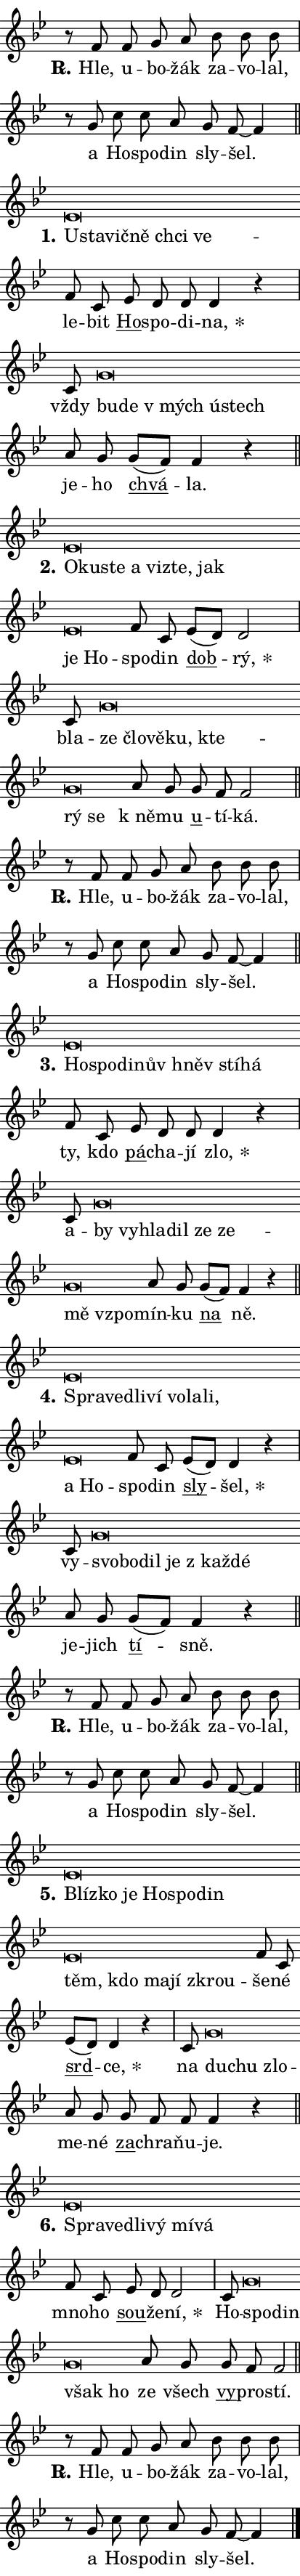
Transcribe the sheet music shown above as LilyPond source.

\version "2.24.0"
\header { tagline = "" }
\paper {
  indent = 0\cm
  top-margin = 0\cm
  right-margin = 0\cm
  bottom-margin = 0\cm
  left-margin = 0\cm
  paper-width = 7\cm
  page-breaking = #ly:one-page-breaking
  system-system-spacing.basic-distance = #11
  score-system-spacing.basic-distance = #11
  ragged-last = ##f
}


%% Author: Thomas Morley
%% https://lists.gnu.org/archive/html/lilypond-user/2020-05/msg00002.html
#(define (line-position grob)
"Returns position of @var[grob} in current system:
   @code{'start}, if at first time-step
   @code{'end}, if at last time-step
   @code{'middle} otherwise
"
  (let* ((col (ly:item-get-column grob))
         (ln (ly:grob-object col 'left-neighbor))
         (rn (ly:grob-object col 'right-neighbor))
         (col-to-check-left (if (ly:grob? ln) ln col))
         (col-to-check-right (if (ly:grob? rn) rn col))
         (break-dir-left
           (and
             (ly:grob-property col-to-check-left 'non-musical #f)
             (ly:item-break-dir col-to-check-left)))
         (break-dir-right
           (and
             (ly:grob-property col-to-check-right 'non-musical #f)
             (ly:item-break-dir col-to-check-right))))
        (cond ((eqv? 1 break-dir-left) 'start)
              ((eqv? -1 break-dir-right) 'end)
              (else 'middle))))

#(define (tranparent-at-line-position vctor)
  (lambda (grob)
  "Relying on @code{line-position} select the relevant enry from @var{vctor}.
Used to determine transparency,"
    (case (line-position grob)
      ((end) (not (vector-ref vctor 0)))
      ((middle) (not (vector-ref vctor 1)))
      ((start) (not (vector-ref vctor 2))))))

noteHeadBreakVisibility =
#(define-music-function (break-visibility)(vector?)
"Makes @code{NoteHead}s transparent relying on @var{break-visibility}"
#{
  \override NoteHead.transparent =
    #(tranparent-at-line-position break-visibility)
#})

#(define delete-ledgers-for-transparent-note-heads
  (lambda (grob)
    "Reads whether a @code{NoteHead} is transparent.
If so this @code{NoteHead} is removed from @code{'note-heads} from
@var{grob}, which is supposed to be @code{LedgerLineSpanner}.
As a result ledgers are not printed for this @code{NoteHead}"
    (let* ((nhds-array (ly:grob-object grob 'note-heads))
           (nhds-list
             (if (ly:grob-array? nhds-array)
                 (ly:grob-array->list nhds-array)
                 '()))
           ;; Relies on the transparent-property being done before
           ;; Staff.LedgerLineSpanner.after-line-breaking is executed.
           ;; This is fragile ...
           (to-keep
             (remove
               (lambda (nhd)
                 (ly:grob-property nhd 'transparent #f))
               nhds-list)))
      ;; TODO find a better method to iterate over grob-arrays, similiar
      ;; to filter/remove etc for lists
      ;; For now rebuilt from scratch
      (set! (ly:grob-object grob 'note-heads)  '())
      (for-each
        (lambda (nhd)
          (ly:pointer-group-interface::add-grob grob 'note-heads nhd))
        to-keep))))

hideNotes = {
  \noteHeadBreakVisibility #begin-of-line-visible
}
unHideNotes = {
  \noteHeadBreakVisibility #all-visible
}

% work-around for resetting accidentals
% https://lilypond.org/doc/v2.23/Documentation/notation/displaying-rhythms#unmetered-music
cadenzaMeasure = {
  \cadenzaOff
  \partial 1024 s1024
  \cadenzaOn
}

#(define-markup-command (accent layout props text) (markup?)
  "Underline accented syllable"
  (interpret-markup layout props
    #{\markup \override #'(offset . 4.3) \underline { #text }#}))

responsum = \markup \concat {
  "R" \hspace #-1.05 \path #0.1 #'((moveto 0 0.07) (lineto 0.9 0.8)) \hspace #0.05 "."
}

\layout {
    \context {
        \Staff
        \remove "Time_signature_engraver"
        \override LedgerLineSpanner.after-line-breaking = #delete-ledgers-for-transparent-note-heads
    }
    \context {
        \Voice {
            \override NoteHead.output-attributes = #'((class . "notehead"))
            \override Hairpin.height = #0.55
        }
    }
    \context {
        \Lyrics {
            \override StanzaNumber.output-attributes = #'((class . "stanzanumber"))
            \override LyricSpace.minimum-distance = #0.9
            \override LyricText.font-name = #"TeX Gyre Schola"
            \override LyricText.font-size = 1
            \override StanzaNumber.font-name = #"TeX Gyre Schola Bold"
            \override StanzaNumber.font-size = 1
        }
    }
}

% magnetic-lyrics.ily
%
%   written by
%     Jean Abou Samra <jean@abou-samra.fr>
%     Werner Lemberg <wl@gnu.org>
%
%   adapted by
%     Jiri Hon <jiri.hon@gmail.com>
%
% Version 2022-Apr-15

% https://www.mail-archive.com/lilypond-user@gnu.org/msg149350.html

#(define (Left_hyphen_pointer_engraver context)
   "Collect syllable-hyphen-syllable occurrences in lyrics and store
them in properties.  This engraver only looks to the left.  For
example, if the lyrics input is @code{foo -- bar}, it does the
following.

@itemize @bullet
@item
Set the @code{text} property of the @code{LyricHyphen} grob between
@q{foo} and @q{bar} to @code{foo}.

@item
Set the @code{left-hyphen} property of the @code{LyricText} grob with
text @q{foo} to the @code{LyricHyphen} grob between @q{foo} and
@q{bar}.
@end itemize

Use this auxiliary engraver in combination with the
@code{lyric-@/text::@/apply-@/magnetic-@/offset!} hook."
   (let ((hyphen #f)
         (text #f))
     (make-engraver
      (acknowledgers
       ((lyric-syllable-interface engraver grob source-engraver)
        (set! text grob)))
      (end-acknowledgers
       ((lyric-hyphen-interface engraver grob source-engraver)
        ;(when (not (grob::has-interface grob 'lyric-space-interface))
          (set! hyphen grob)));)
      ((stop-translation-timestep engraver)
       (when (and text hyphen)
         (ly:grob-set-object! text 'left-hyphen hyphen))
       (set! text #f)
       (set! hyphen #f)))))

#(define (lyric-text::apply-magnetic-offset! grob)
   "If the space between two syllables is less than the value in
property @code{LyricText@/.details@/.squash-threshold}, move the right
syllable to the left so that it gets concatenated with the left
syllable.

Use this function as a hook for
@code{LyricText@/.after-@/line-@/breaking} if the
@code{Left_@/hyphen_@/pointer_@/engraver} is active."
   (let ((hyphen (ly:grob-object grob 'left-hyphen #f)))
     (when hyphen
       (let ((left-text (ly:spanner-bound hyphen LEFT)))
         (when (grob::has-interface left-text 'lyric-syllable-interface)
           (let* ((common (ly:grob-common-refpoint grob left-text X))
                  (this-x-ext (ly:grob-extent grob common X))
                  (left-x-ext
                   (begin
                     ;; Trigger magnetism for left-text.
                     (ly:grob-property left-text 'after-line-breaking)
                     (ly:grob-extent left-text common X)))
                  ;; `delta` is the gap width between two syllables.
                  (delta (- (interval-start this-x-ext)
                            (interval-end left-x-ext)))
                  (details (ly:grob-property grob 'details))
                  (threshold (assoc-get 'squash-threshold details 0.2)))
             (when (< delta threshold)
               (let* (;; We have to manipulate the input text so that
                      ;; ligatures crossing syllable boundaries are not
                      ;; disabled.  For languages based on the Latin
                      ;; script this is essentially a beautification.
                      ;; However, for non-Western scripts it can be a
                      ;; necessity.
                      (lt (ly:grob-property left-text 'text))
                      (rt (ly:grob-property grob 'text))
                      (is-space (grob::has-interface hyphen 'lyric-space-interface))
                      (space (if is-space " " ""))
                      (space-markup (grob-interpret-markup grob " "))
                      (space-size (interval-length (ly:stencil-extent space-markup X)))
                      (extra-delta (if is-space space-size 0))
                      ;; Append new syllable.
                      (ltrt-space (if (and (string? lt) (string? rt))
                                (string-append lt space rt)
                                (make-concat-markup (list lt space rt))))
                      ;; Right-align `ltrt` to the right side.
                      (ltrt-space-markup (grob-interpret-markup
                               grob
                               (make-translate-markup
                                (cons (interval-length this-x-ext) 0)
                                (make-right-align-markup ltrt-space)))))
                 (begin
                   ;; Don't print `left-text`.
                   (ly:grob-set-property! left-text 'stencil #f)
                   ;; Set text and stencil (which holds all collected
                   ;; syllables so far) and shift it to the left.
                   (ly:grob-set-property! grob 'text ltrt-space)
                   (ly:grob-set-property! grob 'stencil ltrt-space-markup)
                   (ly:grob-translate-axis! grob (- (- delta extra-delta)) X))))))))))


#(define (lyric-hyphen::displace-bounds-first grob)
   ;; Make very sure this callback isn't triggered too early.
   (let ((left (ly:spanner-bound grob LEFT))
         (right (ly:spanner-bound grob RIGHT)))
     (ly:grob-property left 'after-line-breaking)
     (ly:grob-property right 'after-line-breaking)
     (ly:lyric-hyphen::print grob)))

squashThreshold = #0.4

\layout {
  \context {
    \Lyrics
    \consists #Left_hyphen_pointer_engraver
    \override LyricText.after-line-breaking =
      #lyric-text::apply-magnetic-offset!
    \override LyricHyphen.stencil = #lyric-hyphen::displace-bounds-first
    \override LyricText.details.squash-threshold = \squashThreshold
    \override LyricHyphen.minimum-distance = 0
    \override LyricHyphen.minimum-length = \squashThreshold
  }
}

squash = \override LyricText.details.squash-threshold = 9999
unSquash = \override LyricText.details.squash-threshold = \squashThreshold

left = \override LyricText.self-alignment-X = #LEFT
unLeft = \revert LyricText.self-alignment-X

starOffset = #(lambda (grob) 
                (let ((x_offset (ly:self-alignment-interface::aligned-on-x-parent grob)))
                  (if (= x_offset 0) 0 (+ x_offset 1.2))))

star = #(define-music-function (syllable)(string?)
"Append star separator at the end of a syllable"
#{
  \once \override LyricText.X-offset = #starOffset
  \lyricmode { \markup {
    #syllable
    \override #'((font-name . "TeX Gyre Schola Bold")) \hspace #0.2 \lower #0.65 \larger "*"
  } }
#})

starAccent = #(define-music-function (syllable)(string?)
"Append star separator at the end of a syllable and make accent"
#{
  \once \override LyricText.X-offset = #starOffset
  \lyricmode { \markup {
    \accent #syllable
    \override #'((font-name . "TeX Gyre Schola Bold")) \hspace #0.2 \lower #0.65 \larger "*"
  } }
#})

breath = #(define-music-function (syllable)(string?)
"Append breathing indicator at the end of a syllable"
#{
  \lyricmode { \markup { #syllable "+" } }
#})

optionalBreath = #(define-music-function (syllable)(string?)
"Append optional breathing indicator at the end of a syllable"
#{
  \lyricmode { \markup { #syllable "(+)" } }
#})


\score {
    <<
        \new Voice = "melody" { \cadenzaOn \key bes \major \relative { r8 f' f g a bes bes bes \cadenzaMeasure \bar "|" r g c c a g f~ f4 \cadenzaMeasure \bar "||" \break } }
        \new Lyrics \lyricsto "melody" { \lyricmode { \set stanza = \responsum
Hle, u -- bo -- žák za -- vo -- lal, a Ho -- spo -- din sly -- šel. } }
    >>
    \layout {}
}

\score {
    <<
        \new Voice = "melody" { \cadenzaOn \key bes \major \relative { es'\breve*1/16 \hideNotes \breve*1/16 \bar "" \breve*1/16 \bar "" \breve*1/16 \bar "" \breve*1/16 \breve*1/16 \bar "" \unHideNotes f8 c \bar "" es d d d4 r \cadenzaMeasure \bar "|" c8 g'\breve*1/16 \hideNotes \breve*1/16 \bar "" \breve*1/16 \bar "" \breve*1/16 \breve*1/16 \bar "" \unHideNotes a8 g \bar "" g[( f)] f4 r \cadenzaMeasure \bar "||" \break } }
        \new Lyrics \lyricsto "melody" { \lyricmode { \set stanza = "1."
\left U -- \squash sta -- vič -- ně chci ve -- \unLeft \unSquash le -- bit \markup \accent Ho -- spo -- di -- \star na, vždy \left bu -- \squash de "v mých" ú -- stech \unLeft \unSquash je -- ho \markup \accent chvá -- la. } }
    >>
    \layout {}
}

\score {
    <<
        \new Voice = "melody" { \cadenzaOn \key bes \major \relative { es'\breve*1/16 \hideNotes \breve*1/16 \bar "" \breve*1/16 \bar "" \breve*1/16 \bar "" \breve*1/16 \bar "" \breve*1/16 \bar "" \breve*1/16 \bar "" \breve*1/16 \breve*1/16 \bar "" \unHideNotes f8 c \bar "" es[( d)] d2 \cadenzaMeasure \bar "|" c8 g'\breve*1/16 \hideNotes \breve*1/16 \bar "" \breve*1/16 \bar "" \breve*1/16 \bar "" \breve*1/16 \bar "" \breve*1/16 \breve*1/16 \bar "" \unHideNotes a8 g \bar "" g f f2 \cadenzaMeasure \bar "||" \break } }
        \new Lyrics \lyricsto "melody" { \lyricmode { \set stanza = "2."
\left O -- \squash ku -- ste a vi -- zte, jak je Ho -- \unLeft \unSquash spo -- din \markup \accent dob -- \star rý, bla -- \left ze \squash člo -- vě -- ku, kte -- rý se \unLeft \unSquash "k ně" -- mu \markup \accent u -- tí -- ká. } }
    >>
    \layout {}
}

\score {
    <<
        \new Voice = "melody" { \cadenzaOn \key bes \major \relative { r8 f' f g a bes bes bes \cadenzaMeasure \bar "|" r g c c a g f~ f4 \cadenzaMeasure \bar "||" \break } }
        \new Lyrics \lyricsto "melody" { \lyricmode { \set stanza = \responsum
Hle, u -- bo -- žák za -- vo -- lal, a Ho -- spo -- din sly -- šel. } }
    >>
    \layout {}
}

\score {
    <<
        \new Voice = "melody" { \cadenzaOn \key bes \major \relative { es'\breve*1/16 \hideNotes \breve*1/16 \bar "" \breve*1/16 \bar "" \breve*1/16 \bar "" \breve*1/16 \bar "" \breve*1/16 \breve*1/16 \bar "" \unHideNotes f8 c \bar "" es d d d4 r \cadenzaMeasure \bar "|" c8 g'\breve*1/16 \hideNotes \breve*1/16 \bar "" \breve*1/16 \bar "" \breve*1/16 \bar "" \breve*1/16 \bar "" \breve*1/16 \bar "" \breve*1/16 \breve*1/16 \bar "" \unHideNotes a8 g \bar "" g[( f)] f4 r \cadenzaMeasure \bar "||" \break } }
        \new Lyrics \lyricsto "melody" { \lyricmode { \set stanza = "3."
\left Ho -- \squash spo -- di -- nův hněv stí -- há \unLeft \unSquash ty, kdo \markup \accent pá -- cha -- jí \star zlo, a -- \left by \squash vy -- hla -- dil ze ze -- mě vzpo -- \unLeft \unSquash mín -- ku \markup \accent na ně. } }
    >>
    \layout {}
}

\score {
    <<
        \new Voice = "melody" { \cadenzaOn \key bes \major \relative { es'\breve*1/16 \hideNotes \breve*1/16 \bar "" \breve*1/16 \bar "" \breve*1/16 \bar "" \breve*1/16 \bar "" \breve*1/16 \bar "" \breve*1/16 \bar "" \breve*1/16 \breve*1/16 \bar "" \unHideNotes f8 c \bar "" es[( d)] d4 r \cadenzaMeasure \bar "|" c8 g'\breve*1/16 \hideNotes \breve*1/16 \bar "" \breve*1/16 \bar "" \breve*1/16 \bar "" \breve*1/16 \breve*1/16 \bar "" \unHideNotes a8 g \bar "" g[( f)] f4 r \cadenzaMeasure \bar "||" \break } }
        \new Lyrics \lyricsto "melody" { \lyricmode { \set stanza = "4."
\left Spra -- \squash ve -- dli -- ví vo -- la -- li, a Ho -- \unLeft \unSquash spo -- din \markup \accent sly -- \star šel, vy -- \left svo -- \squash bo -- dil je "z kaž" -- dé \unLeft \unSquash je -- jich \markup \accent tí -- sně. } }
    >>
    \layout {}
}

\score {
    <<
        \new Voice = "melody" { \cadenzaOn \key bes \major \relative { r8 f' f g a bes bes bes \cadenzaMeasure \bar "|" r g c c a g f~ f4 \cadenzaMeasure \bar "||" \break } }
        \new Lyrics \lyricsto "melody" { \lyricmode { \set stanza = \responsum
Hle, u -- bo -- žák za -- vo -- lal, a Ho -- spo -- din sly -- šel. } }
    >>
    \layout {}
}

\score {
    <<
        \new Voice = "melody" { \cadenzaOn \key bes \major \relative { es'\breve*1/16 \hideNotes \breve*1/16 \bar "" \breve*1/16 \bar "" \breve*1/16 \bar "" \breve*1/16 \bar "" \breve*1/16 \bar "" \breve*1/16 \bar "" \breve*1/16 \bar "" \breve*1/16 \bar "" \breve*1/16 \breve*1/16 \bar "" \unHideNotes f8 c \bar "" es[( d)] d4 r \cadenzaMeasure \bar "|" c8 g'\breve*1/16 \hideNotes \breve*1/16 \breve*1/16 \bar "" \unHideNotes a8 g \bar "" g f f f4 r \cadenzaMeasure \bar "||" \break } }
        \new Lyrics \lyricsto "melody" { \lyricmode { \set stanza = "5."
\left Blíz -- \squash ko je Ho -- spo -- din těm, kdo ma -- jí zkrou -- \unLeft \unSquash še -- né \markup \accent srd -- \star ce, na \left du -- \squash chu zlo -- \unLeft \unSquash me -- né \markup \accent za -- chra -- ňu -- je. } }
    >>
    \layout {}
}

\score {
    <<
        \new Voice = "melody" { \cadenzaOn \key bes \major \relative { es'\breve*1/16 \hideNotes \breve*1/16 \bar "" \breve*1/16 \bar "" \breve*1/16 \bar "" \breve*1/16 \breve*1/16 \bar "" \unHideNotes f8 c \bar "" es d d2 \cadenzaMeasure \bar "|" c8 g'\breve*1/16 \hideNotes \breve*1/16 \bar "" \breve*1/16 \breve*1/16 \bar "" \unHideNotes a8 g \bar "" g f f2 \cadenzaMeasure \bar "||" \break } }
        \new Lyrics \lyricsto "melody" { \lyricmode { \set stanza = "6."
\left Spra -- \squash ve -- dli -- vý mí -- vá \unLeft \unSquash mno -- ho \markup \accent sou -- že -- \star ní, Ho -- \left spo -- \squash din však ho \unLeft \unSquash ze všech \markup \accent vy -- pro -- stí. } }
    >>
    \layout {}
}

\score {
    <<
        \new Voice = "melody" { \cadenzaOn \key bes \major \relative { r8 f' f g a bes bes bes \cadenzaMeasure \bar "|" r g c c a g f~ f4 \cadenzaMeasure \bar "||" \break } \bar "|." }
        \new Lyrics \lyricsto "melody" { \lyricmode { \set stanza = \responsum
Hle, u -- bo -- žák za -- vo -- lal, a Ho -- spo -- din sly -- šel. } }
    >>
    \layout {}
}
